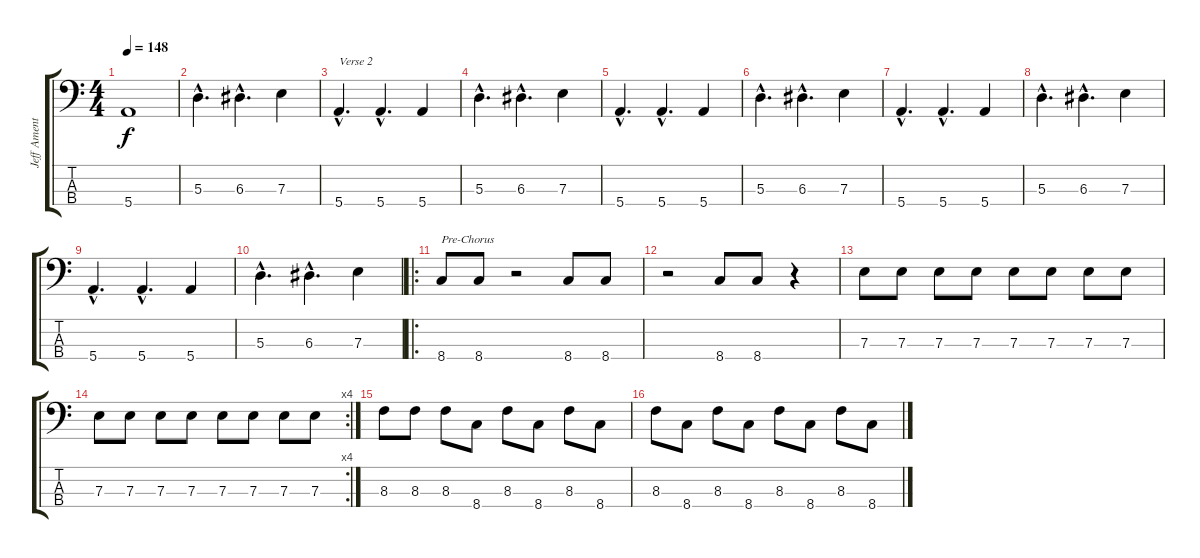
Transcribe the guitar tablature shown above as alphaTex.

\track ("Jeff Ament" "Jeff Ament") {instrument electricbassfinger}
\staff {score tabs}
\tuning (G2 D2 A1 E1) {hide}
\ts (4 4)
\tempo 148
\clef f4
\ks c
5.4.1{dy f} |
5.3{hac}.4{d} 6.3{hac}.4{d} 7.3.4 |
5.4{hac}.4{d txt "Verse 2"} 5.4{hac}.4{d} 5.4.4 |
5.3{hac}.4{d} 6.3{hac}.4{d} 7.3.4 |
5.4{hac}.4{d} 5.4{hac}.4{d} 5.4.4 |
5.3{hac}.4{d} 6.3{hac}.4{d} 7.3.4 |
5.4{hac}.4{d} 5.4{hac}.4{d} 5.4.4 |
5.3{hac}.4{d} 6.3{hac}.4{d} 7.3.4 |
5.4{hac}.4{d} 5.4{hac}.4{d} 5.4.4 |
5.3{hac}.4{d} 6.3{hac}.4{d} 7.3.4 |
\ro
8.4.8{txt "Pre-Chorus"} 8.4.8 r.2 8.4.8 8.4.8 |
r.2 8.4.8 8.4.8 r.4 |
7.3.8 7.3.8 7.3.8 7.3.8 7.3.8 7.3.8 7.3.8 7.3.8 |
\rc 4
7.3.8 7.3.8 7.3.8 7.3.8 7.3.8 7.3.8 7.3.8 7.3.8 |
8.3.8 8.3.8 8.3.8 8.4.8 8.3.8 8.4.8 8.3.8 8.4.8 |
8.3.8 8.4.8 8.3.8 8.4.8 8.3.8 8.4.8 8.3.8 8.4.8
